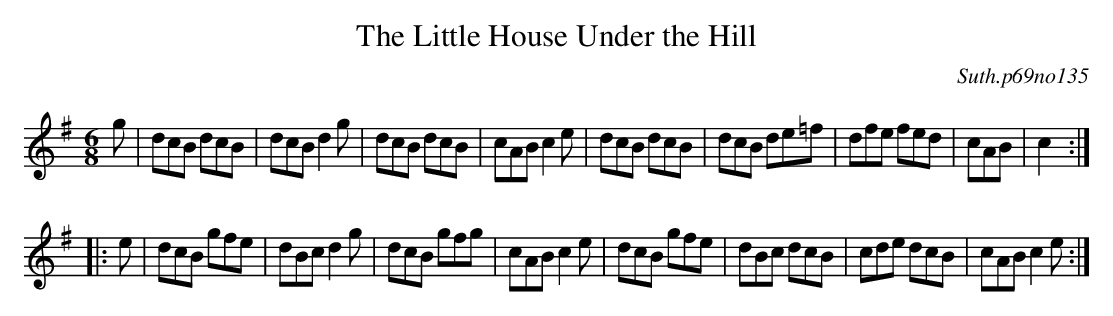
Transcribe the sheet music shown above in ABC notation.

X:1
T:The Little House Under the Hill
C:Suth.p69no135
M:6/8
L:1/8
K:G
g|dcB dcB|dcB d2g|dcB dcB|cAB c2e|dcB dcB|dcB de=f|dfe fed|cAB|c2::
e|dcB gfe|dBc d2g|dcB gfg|cAB c2e|dcB gfe|dBc dcB|cde dcB|cAB c2e:|
